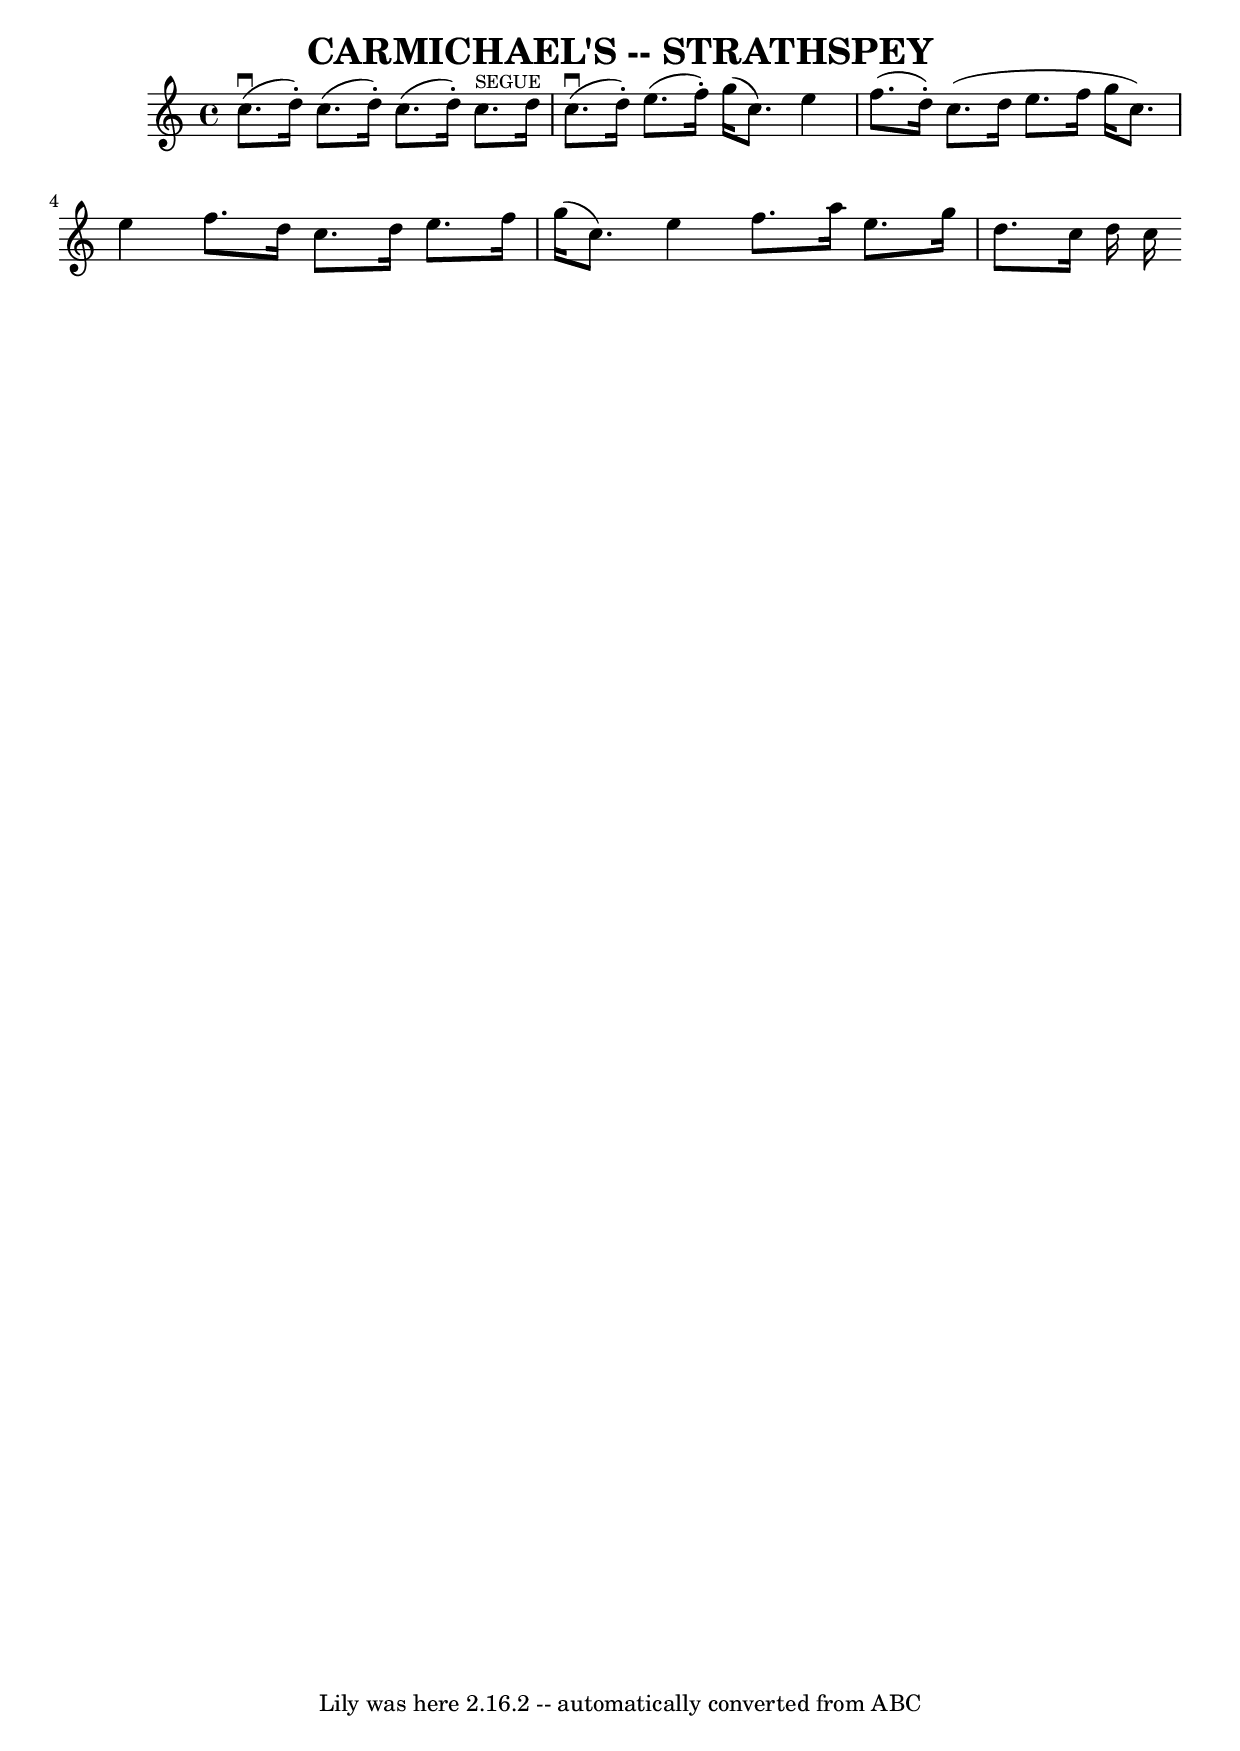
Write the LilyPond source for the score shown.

\version "2.7.40"
\include "Mammoth.ily"
\header {
	%% book = "Ryan's Mammoth Collection of Fiddle Tunes"
	crossRefNumber = "1"
	footnotes = ""
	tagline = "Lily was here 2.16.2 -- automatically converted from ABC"
	title = "CARMICHAEL'S -- STRATHSPEY"
}
voicedefault =  {


 \override Staff.TimeSignature #'style = #'C
 \time 4/4 % %slurgraces 1
 \key c \major c''8. (^\downbow d''16 -.) c''8. ((d''16 -.)  
 c''8. ((d''16 -.) c''8.^\segue d''16 c''8. 
(^\downbow d''16 -.) e''8. (f''16 -.) g''16 (c''8.) e''4   
 |
 f''8. (d''16 -.) c''8. (d''16 e''8. f''16    
g''16 (c''8.) e''4    |
 f''8. d''16 c''8. d''16    
e''8. f''16 g''16 (c''8.) e''4    |
 f''8. a''16    
e''8. g''16 d''8. c''16 d''16 (c''16 (
}

\score{
    <<

	\context Staff="default"
	{
	    \voicedefault 
	}

    >>
	\layout {
	}
	\midi {}
}
